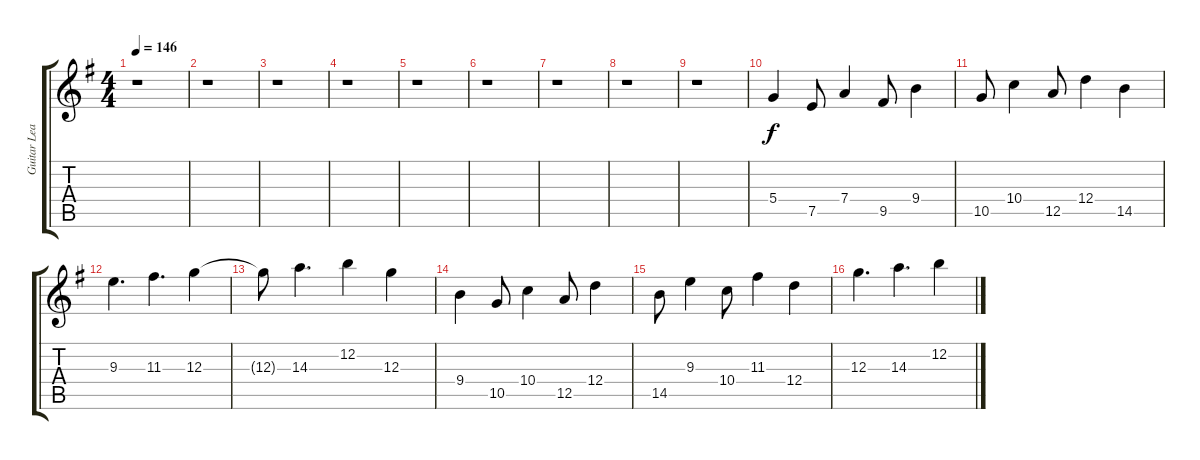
\track ("Guitar Leads 2" "Guitar Lea") {instrument overdrivenguitar}
\staff {score tabs}
\tuning (E4 B3 G3 D3 A2 E2) {hide}
\ts (4 4)
\tempo 146
\clef g2
\ks g
r.1{dy f} |
r.1 |
r.1 |
r.1 |
r.1 |
r.1 |
r.1 |
r.1 |
r.1 |
5.4.4 7.5.8 7.4.4 9.5.8 9.4.4 |
10.5.8 10.4.4 12.5.8 12.4.4 14.5.4 |
9.3.4{d} 11.3.4{d} 12.3.4 |
12.3{t}.8 14.3.4{d} 12.2.4 12.3.4 |
9.4.4 10.5.8 10.4.4 12.5.8 12.4.4 |
14.5.8 9.3.4 10.4.8 11.3.4 12.4.4 |
12.3.4{d} 14.3.4{d} 12.2.4
